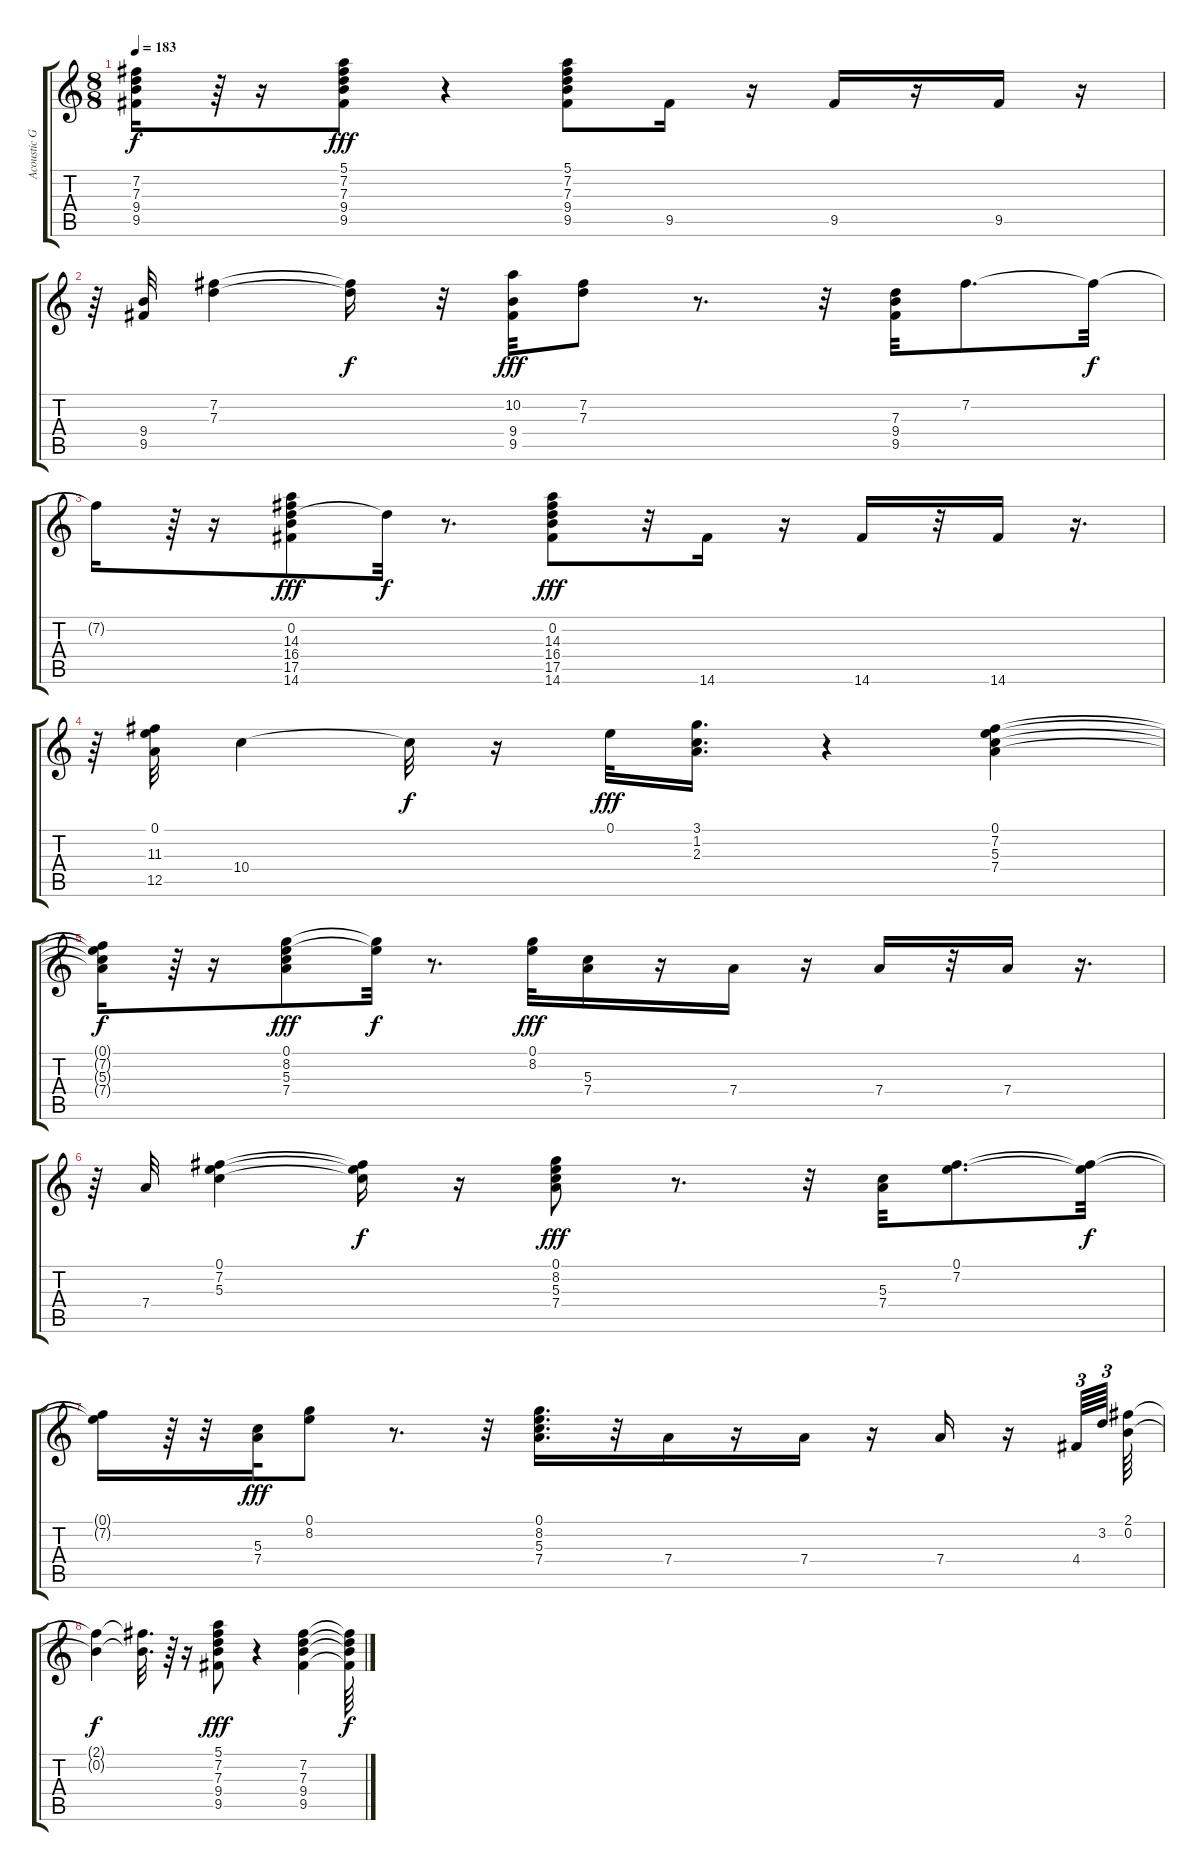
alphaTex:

\track ("Acoustic Guitar" "Acoustic G") {instrument acousticguitarsteel}
\staff {score tabs}
\tuning (E4 B3 G3 D3 A2 E2) {hide}
\ts (8 8)
\tempo 183
\clef g2
\ks c
(7.2{t} 7.3{t} 9.4{t} 9.5{t}).16{dy f} r.64 r.16 (5.1 7.2 7.3 9.4 9.5).8{dy fff} r.4 (5.1 7.2 7.3 9.4 9.5).8 9.5.16 r.16 9.5.16 r.16 9.5.16 r.16 |
r.64 (9.4 9.5).32 (7.2 7.3).4 (7.2{t} 7.3{t}).16{dy f} r.32 (10.2 9.4 9.5).32{dy fff} (7.2 7.3).8 r.8{d} r.32 (7.3 9.4 9.5).32 7.2.8{d} 7.2{t}.32{dy f} |
7.2{t}.16 r.64 r.16 (0.2 14.3 16.4 17.5 14.6).8{dy fff} 17.5{t}.32{dy f} r.8{d} (0.2 14.3 16.4 17.5 14.6).8{dy fff} r.32 14.6.16 r.16 14.6.16 r.32 14.6.16 r.16{d} |
r.64 (0.1 11.3 12.5).32 10.4.4 10.4{t}.32{dy f} r.16 0.1.32{dy fff} (3.1 1.2 2.3).16{d} r.4 (0.1 7.2 5.3 7.4).4 |
(0.1{t} 7.2{t} 5.3{t} 7.4{t}).16{dy f} r.64 r.16 (0.1 8.2 5.3 7.4).8{dy fff} (0.1{t} 8.2{t}).32{dy f} r.8{d} (0.1 8.2).32{dy fff} (5.3 7.4).16 r.16 7.4.16 r.16 7.4.16 r.32 7.4.16 r.16{d} |
r.64 7.4.32 (0.1 7.2 5.3).4 (0.1{t} 7.2{t} 5.3{t}).16{dy f} r.16 (0.1 8.2 5.3 7.4).8{dy fff} r.8{d} r.32 (5.3 7.4).32 (0.1 7.2).8{d} (0.1{t} 7.2{t}).32{dy f} |
(0.1{t} 7.2{t}).16 r.64 r.32 (5.3 7.4).32{dy fff} (0.1 8.2).8 r.8{d} r.32 (0.1 8.2 5.3 7.4).16{d} r.32 7.4.16 r.16 7.4.16 r.16 7.4.16 r.16 4.4.64{tu (3 2)} 3.2.64{tu (3 2)} (2.1 0.2).64 |
(2.1{t} 0.2{t}).4{dy f} (2.1{t} 0.2{t}).32{d} r.64 r.16 (5.1 7.2 7.3 9.4 9.5).8{dy fff} r.4 (7.2 7.3 9.4 9.5).4 (7.2{t} 7.3{t} 9.4{t} 9.5{t}).64{dy f}
